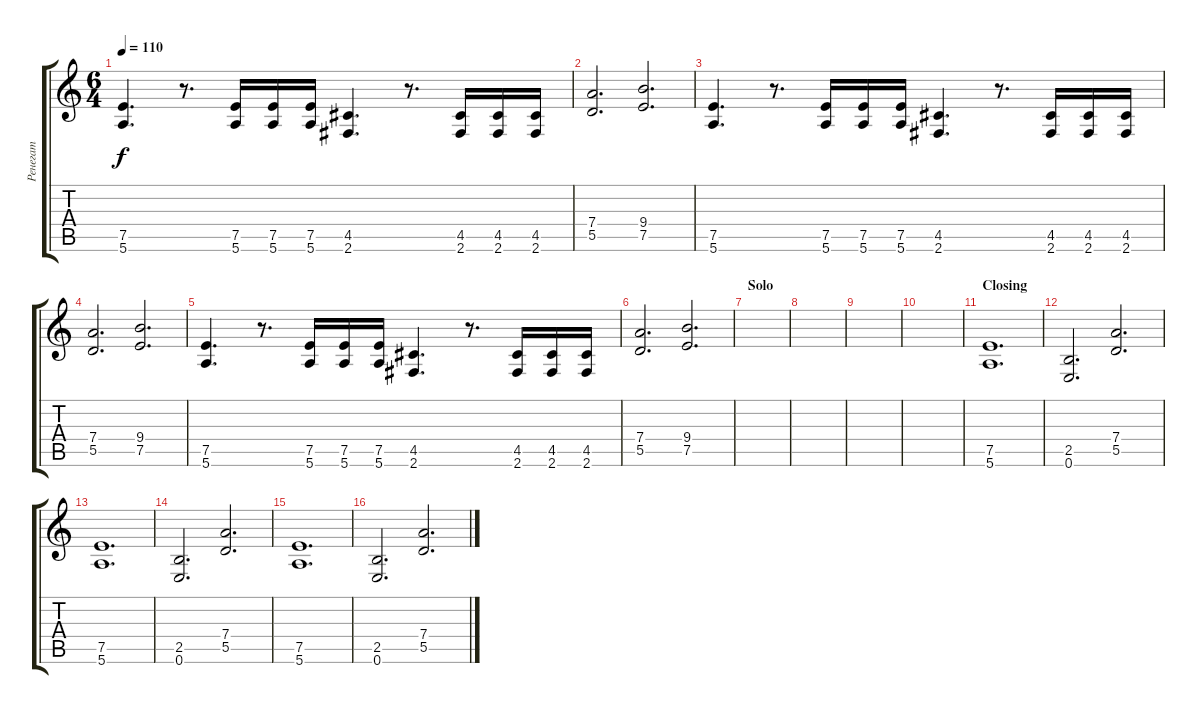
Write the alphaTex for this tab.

\track ("Ренегат" "Ренегат") {instrument distortionguitar}
\staff {score tabs}
\tuning (E4 B3 G3 D3 A2 E2) {hide}
\ts (6 4)
\tempo 110
\clef g2
\ks c
(7.5 5.6).4{d dy f} r.8{d} (7.5 5.6).16 (7.5 5.6).16 (7.5 5.6).16 (4.5 2.6).4{d} r.8{d} (4.5 2.6).16 (4.5 2.6).16 (4.5 2.6).16 |
(7.4 5.5).2{d} (9.4 7.5).2{d} |
(7.5 5.6).4{d} r.8{d} (7.5 5.6).16 (7.5 5.6).16 (7.5 5.6).16 (4.5 2.6).4{d} r.8{d} (4.5 2.6).16 (4.5 2.6).16 (4.5 2.6).16 |
(7.4 5.5).2{d} (9.4 7.5).2{d} |
(7.5 5.6).4{d} r.8{d} (7.5 5.6).16 (7.5 5.6).16 (7.5 5.6).16 (4.5 2.6).4{d} r.8{d} (4.5 2.6).16 (4.5 2.6).16 (4.5 2.6).16 |
(7.4 5.5).2{d} (9.4 7.5).2{d} |
\section ("" "Solo")
|
|
|
|
\section ("" "Closing")
(7.5 5.6).1{d volume 9} |
(2.5 0.6).2{d} (7.4 5.5).2{d} |
(7.5 5.6).1{d} |
(2.5 0.6).2{d} (7.4 5.5).2{d} |
(7.5 5.6).1{d volume 8} |
(2.5 0.6).2{d volume 7} (7.4 5.5).2{d}
